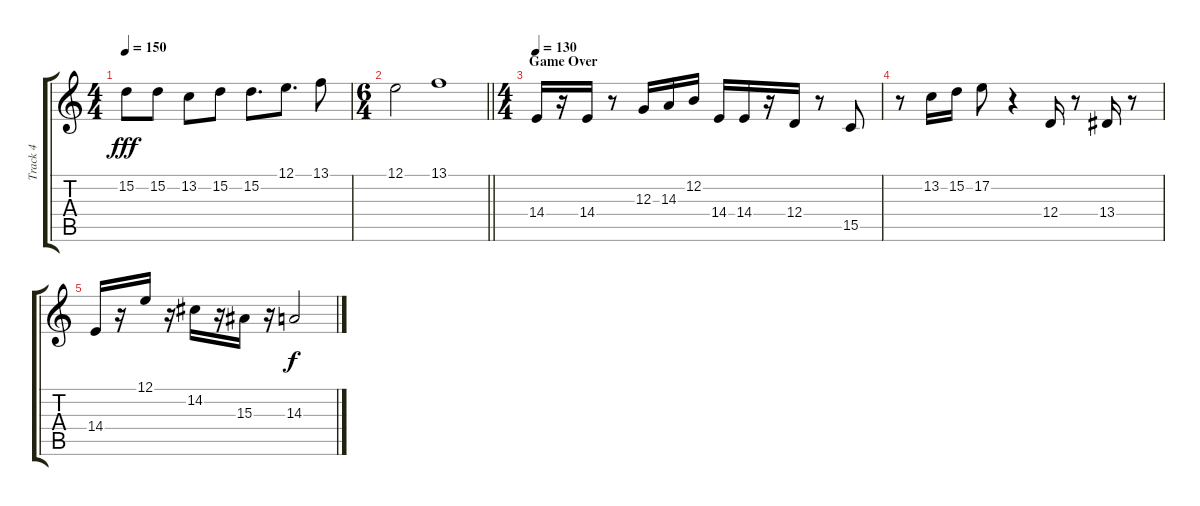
\track ("Track 4" "Track 4") {instrument stringensemble1}
\staff {score tabs}
\tuning (E4 B3 G3 D3 A2 E2) {hide}
\ts (4 4)
\tempo 150
\clef g2
\ks c
15.2.8{dy fff} 15.2.8 13.2.8 15.2.8 15.2.8{d} 12.1.8{d} 13.1.8 |
\ts (6 4)
\barLineRight lightlight
12.1.2 13.1.1 |
\ts (4 4)
\section ("" "Game Over")
\tempo 130
14.4.16 r.16 14.4.16 r.8 12.3.16 14.3.16 12.2.16 14.4.16 14.4.16 r.16 12.4.16 r.8 15.5.8 |
r.8 13.2.16 15.2.16 17.2.8 r.4 12.4.16 r.8 13.4.16 r.8 |
14.4.16 r.16 12.1.16 r.16 14.2.16 r.16 15.3.16 r.16 14.3.2{dy f}
